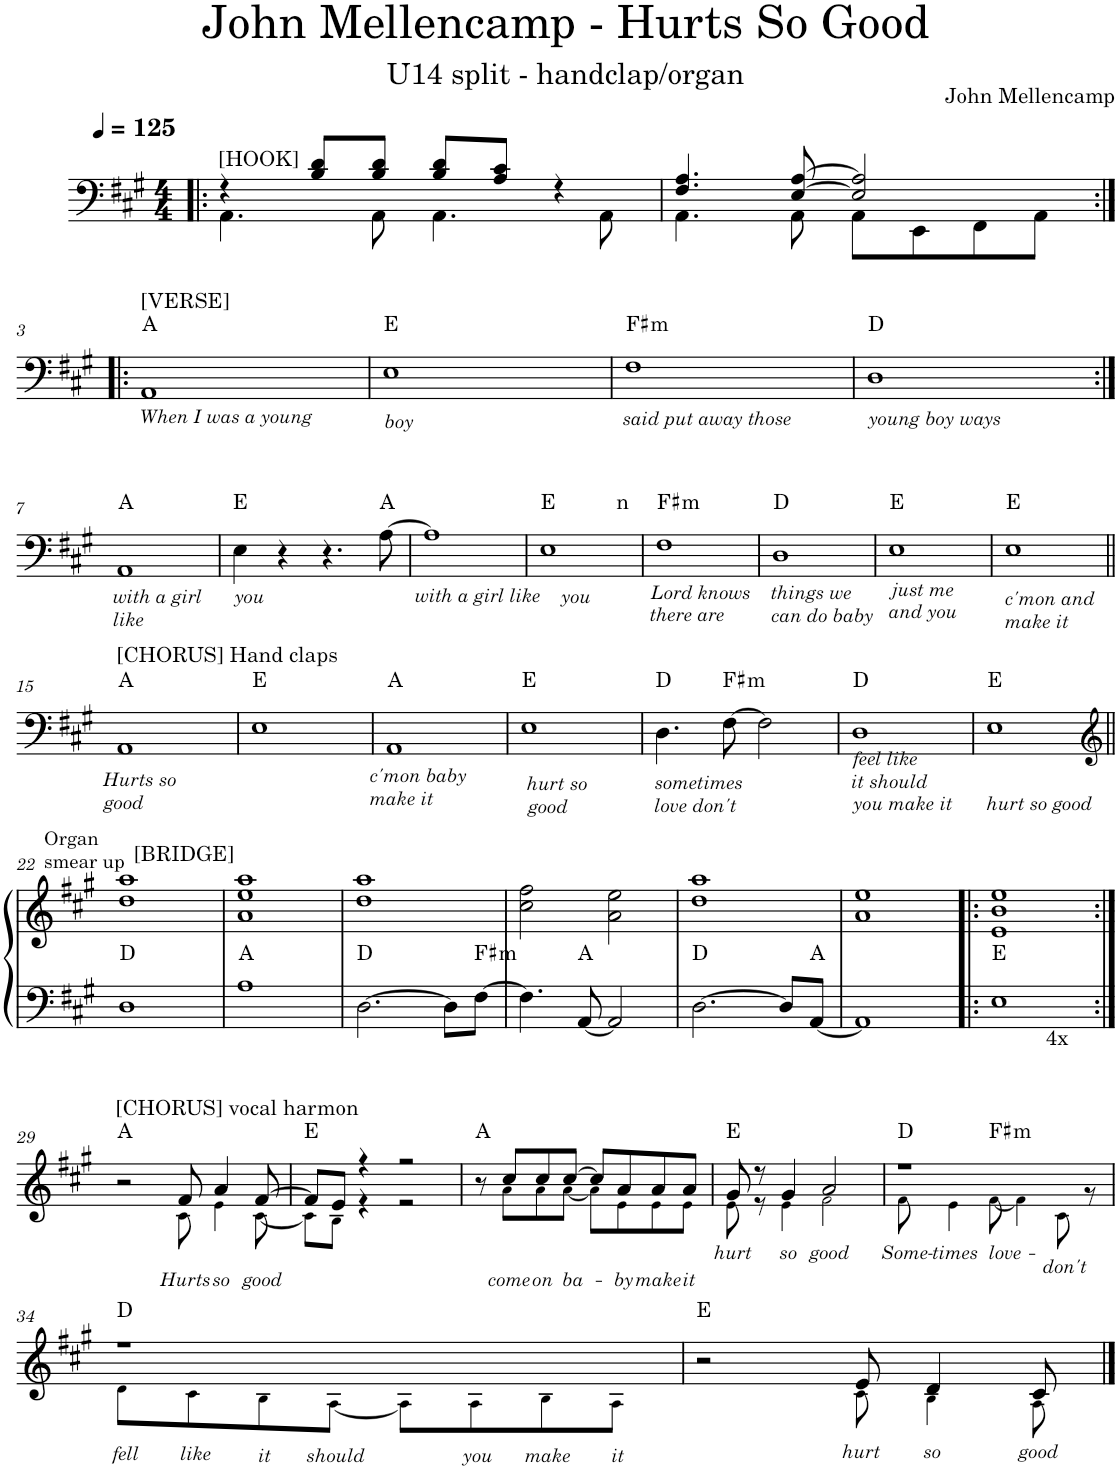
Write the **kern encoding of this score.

**kern	**kern	**text	**harte
*part1	*part1	*part1	*part1
*staff2	*staff1	*staff1	*
*I"Piano	*	*	*
*I'Pno.	*	*	*
*stria5	*	*	*
*clefF4	*clefF4	*	*
*k[f#c#g#]	*k[f#c#g#]	*	*
*M4/4	*M4/4	*	*
*MM125	*MM125	*	*
=1!|:	=1!|:	=1!|:	=1!|:
*	*^	*	*
!	!LO:TX:a:t=[HOOK]	!	!	!
1r	4r	4.AA\	.	.
.	8B/ 8d/L	.	.	.
.	8B/ 8d/J	8AA\	.	.
.	8B/ 8d/L	4.AA\	.	.
.	8A/ 8c#/J	.	.	.
.	4r	.	.	.
.	.	8AA\	.	.
=2	=2	=2	=2	=2
1r	4.F#/ 4.A/	4.AA\	.	.
.	[8E/ [8A/	8AA\	.	.
.	2E/] 2A/]	8AA\L	.	.
.	.	8EE\	.	.
.	.	8FF#\	.	.
.	.	8AA\J	.	.
!!LO:LB:g=z
=3:|!|:	=3:|!|:	=3:|!|:	=3:|!|:	=3:|!|:
!	!LO:TX:a:t=[VERSE]	!	!	!
!	!LO:TX:b:i:t=When I was a young	!	!	!
*	*v	*v	*	*
1r	1AA	.	A:maj
=4	=4	=4	=4
!	!LO:TX:b:i:t=boy	!	!
1r	1E	.	E:maj
=5	=5	=5	=5
!	!LO:TX:b:i:t=said put away those	!	!LO:H:kt=m
1r	1F#	.	F#:min
=6	=6	=6	=6
!	!LO:TX:b:i:t=young boy ways	!	!
1r	1D	.	D:maj
!!LO:LB:g=z
=7:|!	=7:|!	=7:|!	=7:|!
!	!LO:TX:b:i:t=with a girl	!	!
!	!LO:TX:b:t=like	!	!
1r	1AA	.	A:maj
=8	=8	=8	=8
!	!LO:TX:b:i:t=you	!	!
1r	4E\	.	E:maj
.	4r	.	.
.	4.r	.	.
.	[8A\	.	A:maj
=9	=9	=9	=9
!	!LO:TX:b:i:t=with a girl like	!	!
1r	1A]	.	.
=10	=10	=10	=10
!	!LO:TX:b:i:t=you	!	!LO:H:n=2:kt=n
1r	1E	.	E:maj N
=11	=11	=11	=11
!	!LO:TX:b:i:t=Lord knows	!	!
!	!LO:TX:b:t=there are	!	!LO:H:kt=m
1r	1F#	.	F#:min
=12	=12	=12	=12
!	!LO:TX:b:i:t=things we	!	!
!	!LO:TX:b:t=can do baby	!	!
1r	1D	.	D:maj
=13	=13	=13	=13
!	!LO:TX:b:i:t=just me	!	!
!	!LO:TX:b:t=and you	!	!
1r	1E	.	E:maj
=14	=14	=14	=14
!	!LO:TX:b:i:t=c'mon and	!	!
!	!LO:TX:b:t=make it	!	!
1r	1E	.	E:maj
!!LO:LB:g=z
=15||	=15||	=15||	=15||
!	!LO:TX:b:i:t=Hurts so	!	!
!	!LO:TX:b:t=good	!	!
!	!LO:TX:a:t=[CHORUS] Hand claps	!	!
1r	1AA	.	A:maj
=16	=16	=16	=16
1r	1E	.	E:maj
=17	=17	=17	=17
!	!LO:TX:b:i:t=c'mon baby	!	!
!	!LO:TX:b:t=make it	!	!
1r	1AA	.	A:maj
=18	=18	=18	=18
!	!LO:TX:b:i:t=hurt so	!	!
!	!LO:TX:b:t=good	!	!
1r	1E	.	E:maj
=19	=19	=19	=19
!	!LO:TX:b:i:t=sometimes	!	!
!	!LO:TX:b:t=love don't	!	!
1r	4.D\	.	D:maj
!	!	!	!LO:H:kt=m
.	[8F#\	.	F#:min
.	2F#\]	.	.
=20	=20	=20	=20
!	!LO:TX:a:i:t=feel like	!	!
!	!LO:TX:a:t=it should	!	!
!	!LO:TX:a:t=you make it	!	!
1r	1D	.	D:maj
=21	=21	=21	=21
!	!LO:TX:b:i:t=hurt so good	!	!
1r	1E	.	E:maj
!!LO:LB:g=z
=22||	=22||	=22||	=22||
*	*clefG2	*	*
!	!LO:TX:a:t=[BRIDGE]	!	!
!	!LO:TX:a:t=Organ	!	!
!	!LO:TX:a:t=smear up	!	!
1D	1dd 1aa	.	D:maj
=23	=23	=23	=23
1A	1a 1ee 1aa	.	A:maj
=24	=24	=24	=24
*	*^	*	*
[2.D\	1dd 1aa	2..ryy	.	D:maj
8D\L]	.	.	.	.
!	!	!	!	!LO:H:kt=m
[8F#\J	.	8ryy	.	F#:min
=25	=25	=25	=25	=25
4.F#\]	2cc#\ 2ff#\	4.ryy	.	.
[8AA/	.	2ryy	.	A:maj
2AA/]	2a\ 2ee\	.	.	.
.	.	8ryy	.	.
=26	=26	=26	=26	=26
[2.D\	1dd 1aa	2..ryy	.	D:maj
8D/L]	.	.	.	.
[8AA/J	.	8ryy	.	A:maj
*	*v	*v	*	*
=27	=27	=27	=27
1AA]	1a 1ee	.	.
=28!|:	=28!|:	=28!|:	=28!|:
!LO:TX:b:t=4x	!	!	!
1E	1e 1b 1ee	.	E:maj
!!LO:LB:g=z
=29:|!	=29:|!	=29:|!	=29:|!
*	*^	*	*
!	!LO:TX:a:t=[CHORUS] vocal harmon	!	!	!
1r	2r	2ryy	.	A:maj
!	!	!	!LO:LY:b	!
.	8f#/	8c#!\	Hurts	.
!	!	!	!LO:LY:b	!
.	4a/	4e!\	so	.
!	!	!	!LO:LY:b	!
.	[8f#/	[8c#!\	good	.
=30	=30	=30	=30	=30
1r	8f#/L]	8c#!\L]	.	E:maj
.	8e/J	8B!\J	.	.
.	4r	4r	.	.
.	2r	2r	.	.
=31	=31	=31	=31	=31
1r	8r	8ryy	.	A:maj
!	!	!	!LO:LY:b	!
.	8cc#/L	8a!\L	come	.
!	!	!	!LO:LY:b	!
.	8cc#/	8a!\	on	.
!	!	!	!LO:LY:b	!
.	[8cc#/J	[8a!\J	ba-	.
.	8cc#/L]	8a!\L]	.	.
!	!	!	!LO:LY:b	!
.	8a/	8e!\	-by	.
!	!	!	!LO:LY:b	!
.	8a/	8e!\	make	.
!	!	!	!LO:LY:b	!
.	8a/J	8e!\J	it	.
=32	=32	=32	=32	=32
!	!	!	!LO:LY:b	!
1r	8g#/	8e!\	hurt	E:maj
.	8r	8r	.	.
!	!	!	!LO:LY:b	!
.	4g#/	4e!\	so	.
!	!	!	!LO:LY:b	!
.	2a/	2f#!\	good	.
=33	=33	=33	=33	=33
!	!	!	!LO:LY:b	!
1r	1r	8f#!\	Some-	D:maj
!	!	!	!LO:LY:b	!
.	.	4e!\	-times	.
!	!	!	!LO:LY:b	!LO:H:kt=m
.	.	[8f#!\	love-	F#:min
.	.	4f#!\]	.	.
!	!	!	!LO:LY:b	!
.	.	8c#!\	-don't	.
.	.	8r	.	.
!!LO:LB:g=z	!!
=34	=34	=34	=34	=34
!	!	!	!LO:LY:b	!
1r	1r	8d!\L	fell	D:maj
!	!	!	!LO:LY:b	!
.	.	8c#!\	like	.
!	!	!	!LO:LY:b	!
.	.	8B!\	it	.
!	!	!	!LO:LY:b	!
.	.	[8A!\J	should	.
.	.	8A!\L]	.	.
!	!	!	!LO:LY:b	!
.	.	8A!\	you	.
!	!	!	!LO:LY:b	!
.	.	8B!\	make	.
!	!	!	!LO:LY:b	!
.	.	8A!\J	it	.
=35	=35	=35	=35	=35
1r	2r	2ryy	.	E:maj
!	!	!	!LO:LY:b	!
.	8e/	8c#!\	hurt	.
!	!	!	!LO:LY:b	!
.	4d/	4B!\	so	.
!	!	!	!LO:LY:b	!
.	8c#/	8A!\	good	.
*	*v	*v	*	*
==	==	==	==
*-	*-	*-	*-
